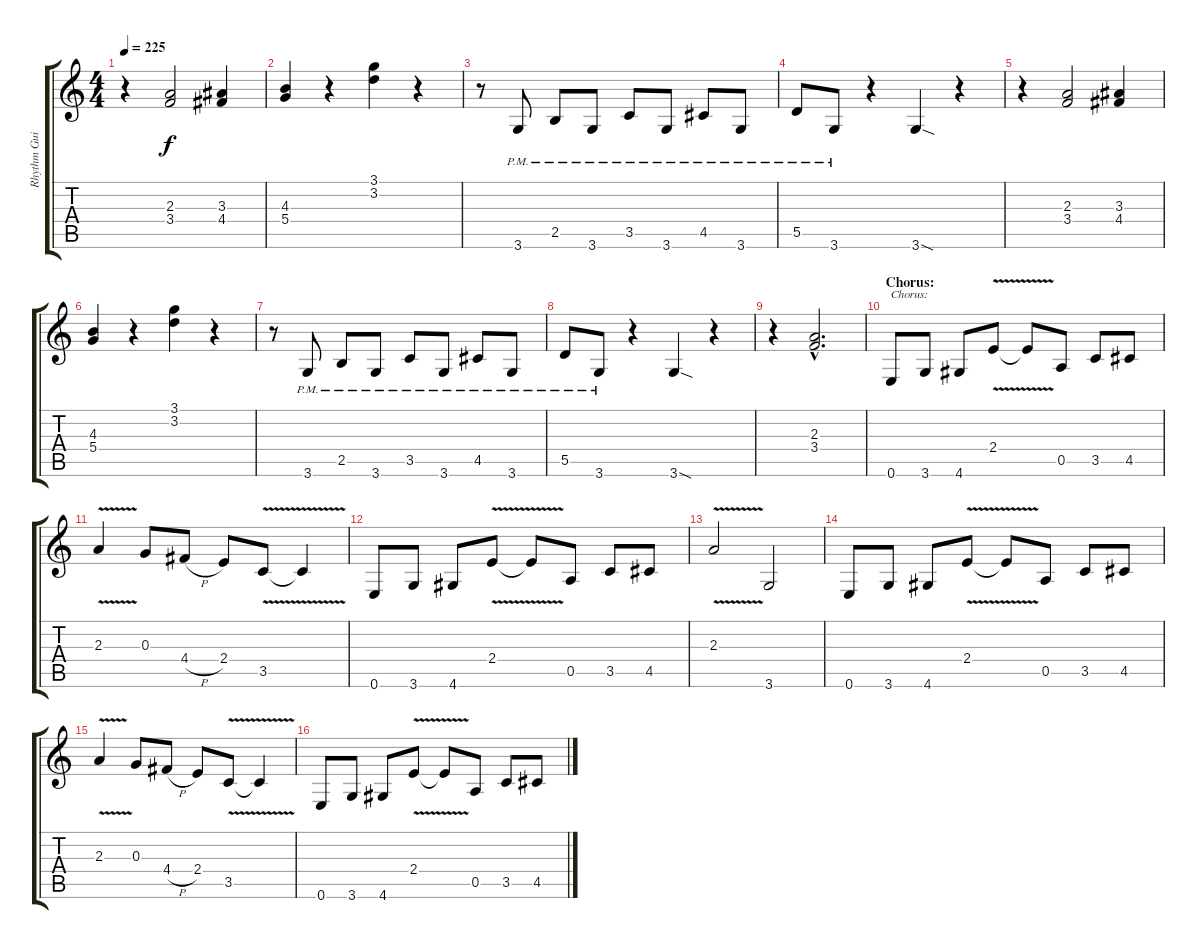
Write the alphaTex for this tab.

\track ("Rhythm Guitar 1" "Rhythm Gui") {instrument distortionguitar}
\staff {score tabs}
\tuning (E4 B3 G3 D3 A2 E2) {hide}
\ts (4 4)
\tempo 225
\clef g2
\ks c
r.4{dy f} (2.3 3.4).2 (3.3 4.4).4 |
(4.3 5.4).4 r.4 (3.1 3.2).4 r.4 |
r.8 3.6{pm}.8 2.5{pm}.8 3.6{pm}.8 3.5{pm}.8 3.6{pm}.8 4.5{pm}.8 3.6{pm}.8 |
5.5{pm}.8 3.6{pm}.8 r.4 3.6{sod}.4 r.4 |
r.4 (2.3 3.4).2 (3.3 4.4).4 |
(4.3 5.4).4 r.4 (3.1 3.2).4 r.4 |
r.8 3.6{pm}.8 2.5{pm}.8 3.6{pm}.8 3.5{pm}.8 3.6{pm}.8 4.5{pm}.8 3.6{pm}.8 |
5.5{pm}.8 3.6{pm}.8 r.4 3.6{sod}.4 r.4 |
r.4 (2.3{hac} 3.4{hac}).2{d} |
\section ("" "Chorus:")
0.6.8{txt "Chorus:"} 3.6.8 4.6.8 2.4{v}.8 2.4{t}.8 0.5.8 3.5.8 4.5.8 |
2.3{v}.4 0.3.8 4.4{h}.8 2.4.8 3.5{v}.8 3.5{t}.4 |
0.6.8 3.6.8 4.6.8 2.4{v}.8 2.4{t}.8 0.5.8 3.5.8 4.5.8 |
2.3{v}.2 3.6.2 |
0.6.8 3.6.8 4.6.8 2.4{v}.8 2.4{t}.8 0.5.8 3.5.8 4.5.8 |
2.3{v}.4 0.3.8 4.4{h}.8 2.4.8 3.5{v}.8 3.5{t}.4 |
0.6.8 3.6.8 4.6.8 2.4{v}.8 2.4{t}.8 0.5.8 3.5.8 4.5.8
